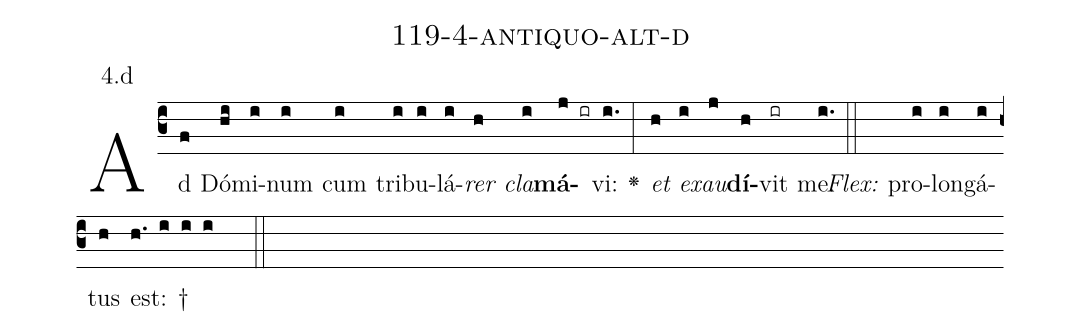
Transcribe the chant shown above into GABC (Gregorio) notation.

name: 119-4-antiquo-alt-d;
annotation: 4.d;
%%
(c3)Ad(f) Dó(hi)mi(i)num(i) cum(i) tri(i)bu(i)lá(i)<i>rer</i>(h) <i>cla</i>(i)<b>má</b>(j ir)vi:(i.) <v>\greheightstar</v>(:) <i>et</i>(h) <i>ex</i>(i)<i>au</i>(j)<b>dí</b>(h)vit(ir) me.(i.) (::)
<i>Flex:</i>()  pro(i)lon(i)gá(i)tus(h) est: †(h. i i i  ::)

%E(i) u(h) o(i) u(j) a(h) e.(i.) (::)
